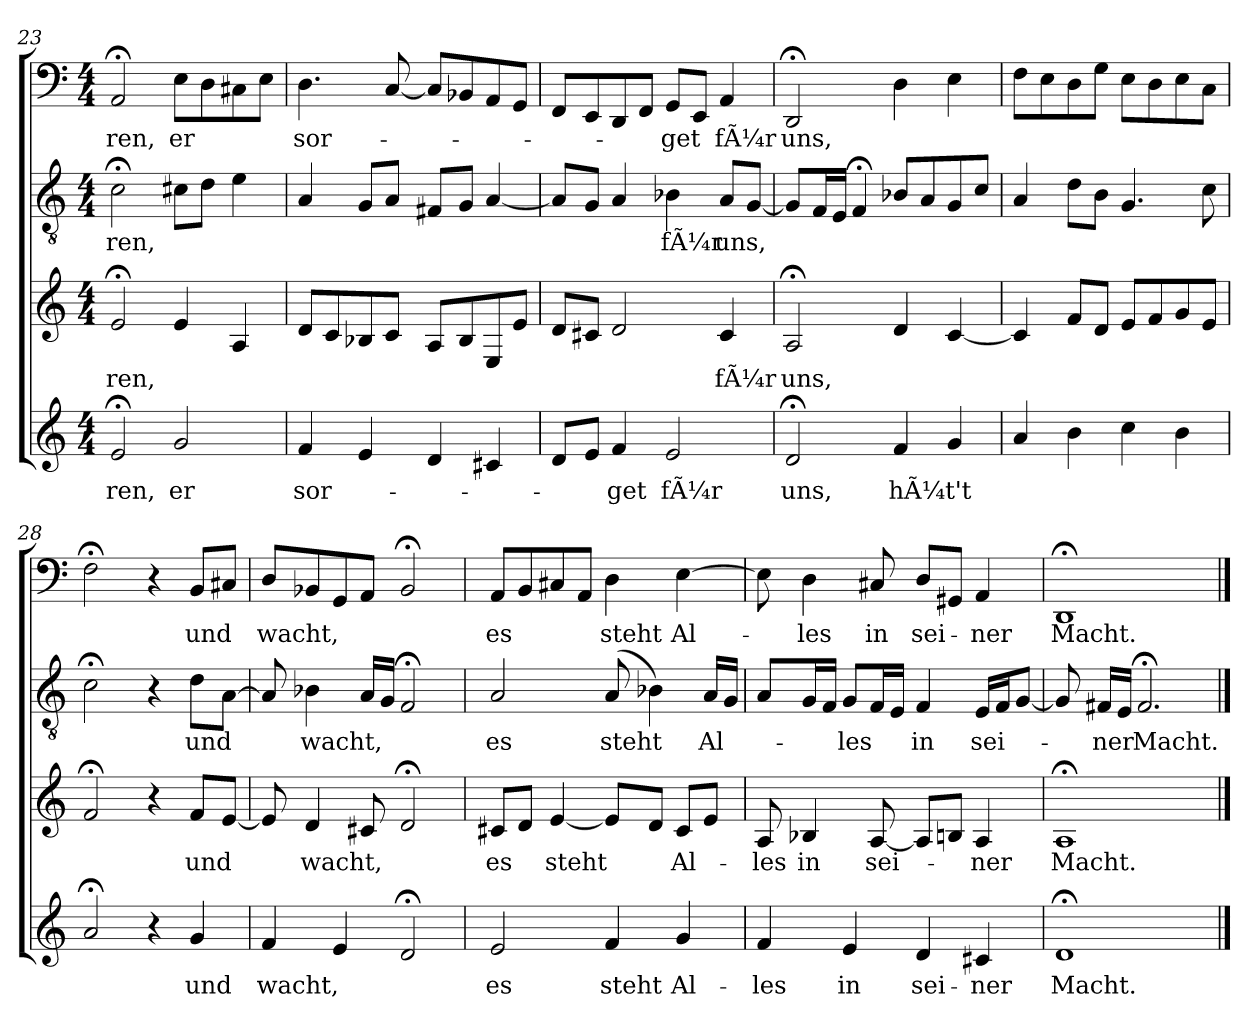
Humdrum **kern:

**kern	**text	**kern	**text	**kern	**text	**kern	**text
*part4	*part4	*part3	*part3	*part2	*part2	*part1	*part1
*staff4	*staff4	*staff3	*staff3	*staff2	*staff2	*staff1	*staff1
*clefG2	*	*clefG2	*	*clefGv2	*	*clefF4	*
*k[]	*	*k[]	*	*k[]	*	*k[]	*
*a:	*	*a:	*	*a:	*	*a:	*
*M4/4	*	*M4/4	*	*M4/4	*	*M4/4	*
=23	=23	=23	=23	=23	=23	=23	=23
2e;<	-ren,	2e;<	-ren,	2c;<	-ren,	2AA;<	-ren,
2g	er	4e	.	8c#XL	.	8EL	er
.	.	.	.	8dJ	.	8D	.
.	.	4A	.	4e	.	8C#X	.
.	.	.	.	.	.	8EJ	.
=24	=24	=24	=24	=24	=24	=24	=24
4f	sor-	8dL	.	4A	.	4.D	sor-
.	.	8c	.	.	.	.	.
4e	.	8B-X	.	8GL	.	.	.
.	.	8cJ	.	8AJ	.	[8C	.
4d	.	8AL	.	8F#XL	.	8CL]	.
.	.	8B-	.	8GJ	.	8BB-X	.
4c#X	.	8E	.	[4A	.	8AA	.
.	.	8eJ	.	.	.	8GGJ	.
=25	=25	=25	=25	=25	=25	=25	=25
8dL	.	8dL	.	8AL]	.	8FFL	.
8eJ	.	8c#XJ	.	8GJ	.	8EE	.
4f	-get	2d	.	4A	.	8DD	.
.	.	.	.	.	.	8FFJ	.
2e	fÃ¼r	.	.	4B-X	fÃ¼r	8GGL	-get
.	.	.	.	.	.	8EEJ	.
.	.	4c#	fÃ¼r	8AL	uns,	4AA	fÃ¼r
.	.	.	.	[8GJ	.	.	.
=26	=26	=26	=26	=26	=26	=26	=26
2d;<	uns,	2A;<	uns,	8GL]	.	2DD;<	uns,
.	.	.	.	16FL	.	.	.
.	.	.	.	16EJJ	.	.	.
.	.	.	.	4F;<	.	.	.
4f	hÃ¼t't	4d	.	8B-XL	.	4D	.
.	.	.	.	8A	.	.	.
4g	.	[4c	.	8G	.	4E	.
.	.	.	.	8cJ	.	.	.
=27	=27	=27	=27	=27	=27	=27	=27
4a	.	4c]	.	4A	.	8FL	.
.	.	.	.	.	.	8E	.
4b	.	8fL	.	8dL	.	8D	.
.	.	8dJ	.	8BJ	.	8GJ	.
4cc	.	8eL	.	4.G	.	8EL	.
.	.	8f	.	.	.	8D	.
4b	.	8g	.	.	.	8E	.
.	.	8eJ	.	8c	.	8CJ	.
=28	=28	=28	=28	=28	=28	=28	=28
2a;<	.	2f;<	.	2c;<	.	2F;<	.
4r	.	4r	.	4r	.	4r	.
4g	und	8fL	und	8dL	und	8BBL	und
.	.	[8eJ	.	[8AJ	.	8C#XJ	.
=29	=29	=29	=29	=29	=29	=29	=29
4f	wacht,	8e]	.	8A]	.	8DL	wacht,
.	.	4d	wacht,	4B-X	wacht,	8BB-X	.
4e	.	.	.	.	.	8GG	.
.	.	8c#X	.	16ALL	.	8AAJ	.
.	.	.	.	16GJJ	.	.	.
2d;<	.	2d;<	.	2F;<	.	2BB-;<	.
=30	=30	=30	=30	=30	=30	=30	=30
2e	es	8c#XL	es	2A	es	8AAL	es
.	.	8dJ	.	.	.	8BB	.
.	.	[4e	steht	.	.	8C#X	.
.	.	.	.	.	.	8AAJ	.
4f	steht	8eL]	.	(8A	steht	4D	steht
.	.	8dJ	.	4B-X)	.	.	.
4g	Al-	8c#L	Al-	.	.	[4E	Al-
.	.	8eJ	.	16ALL	Al-	.	.
.	.	.	.	16GJJ	.	.	.
=31	=31	=31	=31	=31	=31	=31	=31
4f	-les	8A	-les	8AL	.	8E]	.
.	.	4B-X	in	16GL	.	4D	-les
.	.	.	.	16FJJ	.	.	.
4e	in	.	.	8GL	-les	.	.
.	.	[8A	sei-	16FL	.	8C#X	in
.	.	.	.	16EJJ	.	.	.
4d	sei-	8AL]	.	4F	in	8DL	sei-
.	.	8BnJ	.	.	.	8GG#XJ	.
4c#X	-ner	4A	-ner	16ELL	sei-	4AA	-ner
.	.	.	.	16FJ	.	.	.
.	.	.	.	[8GJ	.	.	.
=32	=32	=32	=32	=32	=32	=32	=32
1d;<	Macht.	1A;<	Macht.	8G]	.	1DD;<	Macht.
.	.	.	.	16F#XLL	-ner	.	.
.	.	.	.	16EJJ	.	.	.
.	.	.	.	2.F#;<	Macht.	.	.
==	==	==	==	==	==	==	==
*-	*-	*-	*-	*-	*-	*-	*-
